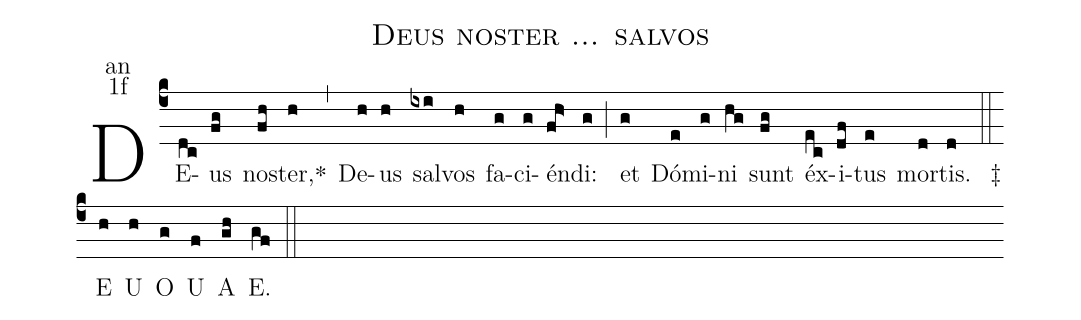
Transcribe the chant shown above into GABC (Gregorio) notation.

name:Deus noster ... salvos;
office-part:an;
mode:1f;
%%
(c4) DE(dc)us(fg) nos(fh)ter,<sp>*</sp>(h) (,)
De(h)us(h) sal(ixi)vos(h) fa(g)ci(g)én(fh>)di:(g) (;)
et(g) Dó(e)mi(g)ni(hg) sunt(fg) éx(ec)i(df)tus(e) mor(d)tis.(d)
<eu> <v>\ddag</v>(::) E(h) U(h) O(g) U(f) A(gh) E.(gf)  </eu> (::)
